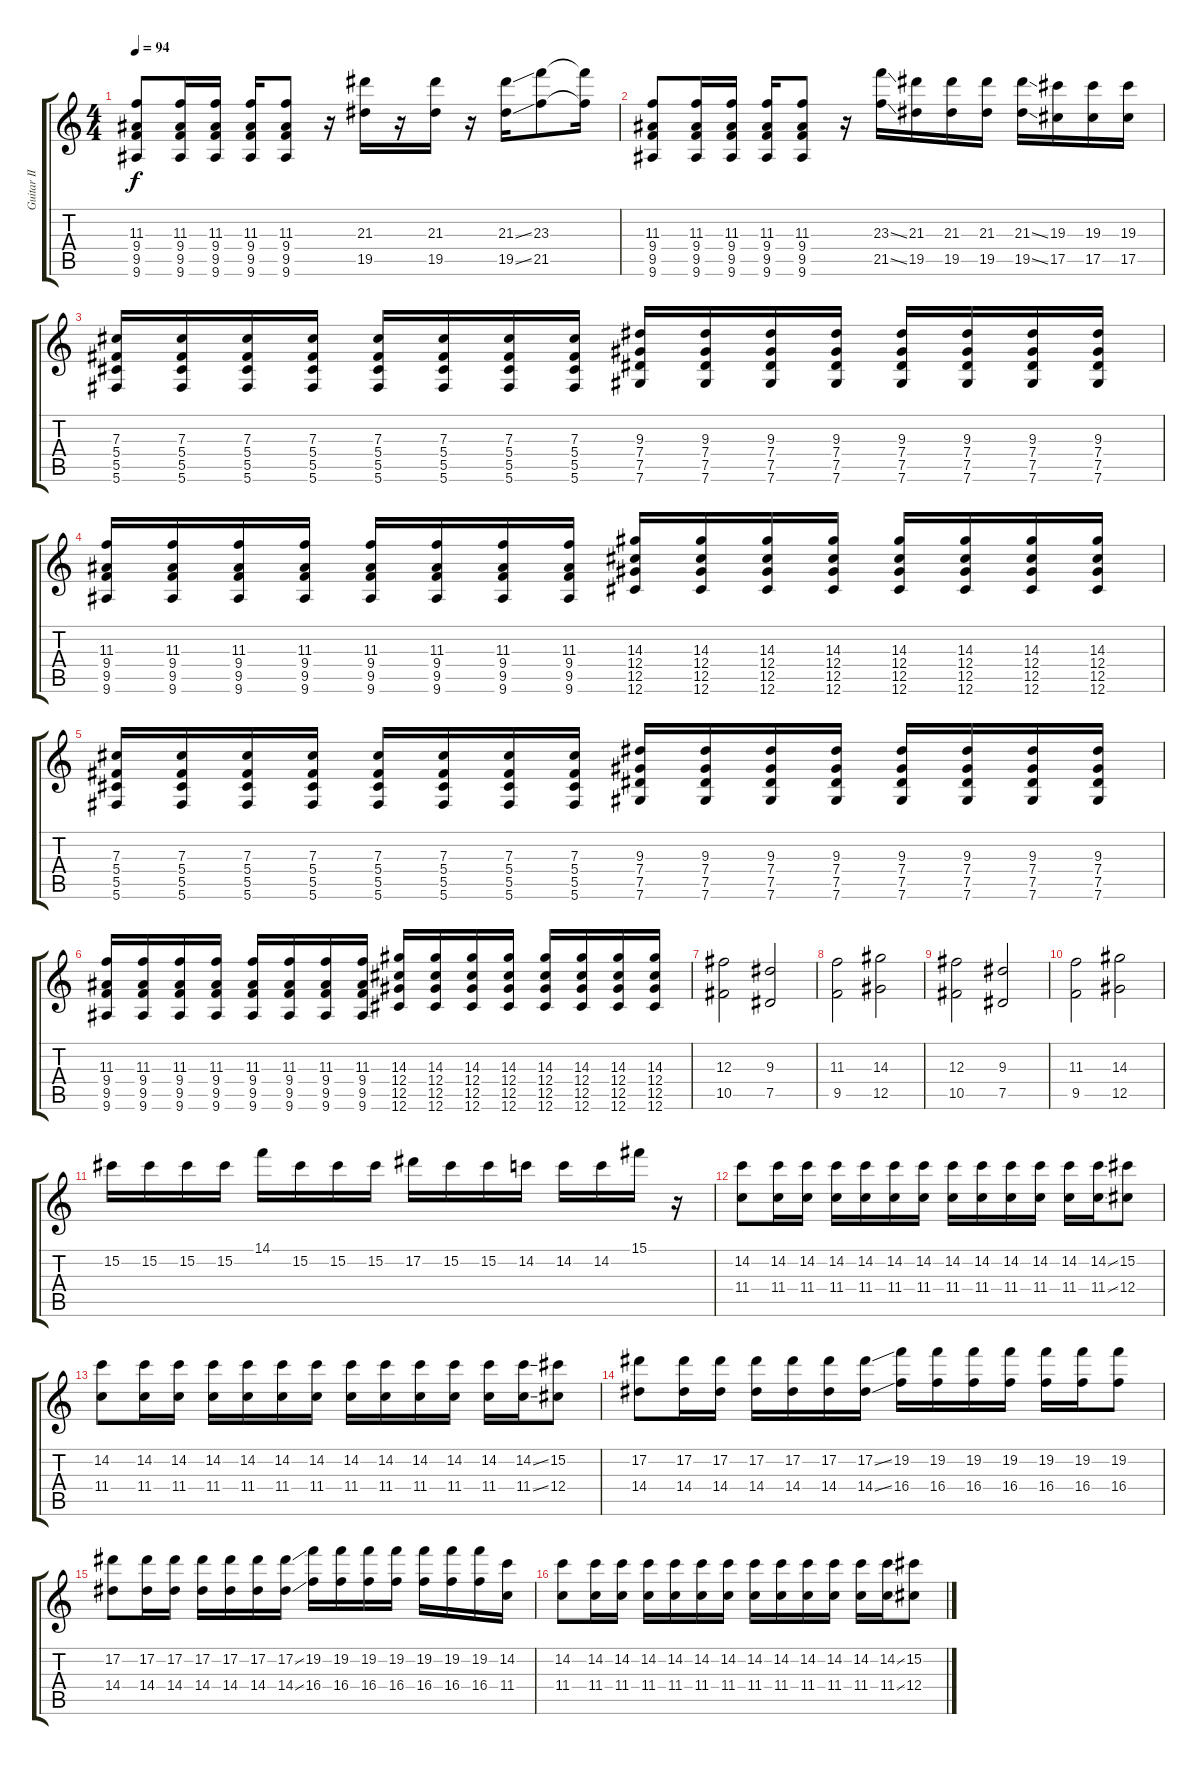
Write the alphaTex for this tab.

\track ("Guitar II" "Guitar II") {instrument distortionguitar}
\staff {score tabs}
\tuning (Eb4 Bb3 Gb3 Db3 Ab2 Db2) {hide}
\ts (4 4)
\tempo 94
\clef g2
\ks c
(11.3 9.4 9.5 9.6).8{dy f} (11.3 9.4 9.5 9.6).16 (11.3 9.4 9.5 9.6).16 (11.3 9.4 9.5 9.6).16 (11.3 9.4 9.5 9.6).8 r.16 (21.3 19.5).16 r.16 (21.3 19.5).16 r.16 (21.3{ss} 19.5{ss}).16 (23.3 21.5).8 (23.3{t} 21.5{t}).16 |
(11.3 9.4 9.5 9.6).8 (11.3 9.4 9.5 9.6).16 (11.3 9.4 9.5 9.6).16 (11.3 9.4 9.5 9.6).16 (11.3 9.4 9.5 9.6).8 r.16 (23.3{ss} 21.5{ss}).16 (21.3 19.5).16 (21.3 19.5).16 (21.3 19.5).16 (21.3{ss} 19.5{ss}).16 (19.3 17.5).16 (19.3 17.5).16 (19.3 17.5).16 |
(7.3 5.4 5.5 5.6).16 (7.3 5.4 5.5 5.6).16 (7.3 5.4 5.5 5.6).16 (7.3 5.4 5.5 5.6).16 (7.3 5.4 5.5 5.6).16 (7.3 5.4 5.5 5.6).16 (7.3 5.4 5.5 5.6).16 (7.3 5.4 5.5 5.6).16 (9.3 7.4 7.5 7.6).16 (9.3 7.4 7.5 7.6).16 (9.3 7.4 7.5 7.6).16 (9.3 7.4 7.5 7.6).16 (9.3 7.4 7.5 7.6).16 (9.3 7.4 7.5 7.6).16 (9.3 7.4 7.5 7.6).16 (9.3 7.4 7.5 7.6).16 |
(11.3 9.4 9.5 9.6).16 (11.3 9.4 9.5 9.6).16 (11.3 9.4 9.5 9.6).16 (11.3 9.4 9.5 9.6).16 (11.3 9.4 9.5 9.6).16 (11.3 9.4 9.5 9.6).16 (11.3 9.4 9.5 9.6).16 (11.3 9.4 9.5 9.6).16 (14.3 12.4 12.5 12.6).16 (14.3 12.4 12.5 12.6).16 (14.3 12.4 12.5 12.6).16 (14.3 12.4 12.5 12.6).16 (14.3 12.4 12.5 12.6).16 (14.3 12.4 12.5 12.6).16 (14.3 12.4 12.5 12.6).16 (14.3 12.4 12.5 12.6).16 |
(7.3 5.4 5.5 5.6).16 (7.3 5.4 5.5 5.6).16 (7.3 5.4 5.5 5.6).16 (7.3 5.4 5.5 5.6).16 (7.3 5.4 5.5 5.6).16 (7.3 5.4 5.5 5.6).16 (7.3 5.4 5.5 5.6).16 (7.3 5.4 5.5 5.6).16 (9.3 7.4 7.5 7.6).16 (9.3 7.4 7.5 7.6).16 (9.3 7.4 7.5 7.6).16 (9.3 7.4 7.5 7.6).16 (9.3 7.4 7.5 7.6).16 (9.3 7.4 7.5 7.6).16 (9.3 7.4 7.5 7.6).16 (9.3 7.4 7.5 7.6).16 |
(11.3 9.4 9.5 9.6).16 (11.3 9.4 9.5 9.6).16 (11.3 9.4 9.5 9.6).16 (11.3 9.4 9.5 9.6).16 (11.3 9.4 9.5 9.6).16 (11.3 9.4 9.5 9.6).16 (11.3 9.4 9.5 9.6).16 (11.3 9.4 9.5 9.6).16 (14.3 12.4 12.5 12.6).16 (14.3 12.4 12.5 12.6).16 (14.3 12.4 12.5 12.6).16 (14.3 12.4 12.5 12.6).16 (14.3 12.4 12.5 12.6).16 (14.3 12.4 12.5 12.6).16 (14.3 12.4 12.5 12.6).16 (14.3 12.4 12.5 12.6).16 |
(12.3 10.5).2 (9.3 7.5).2 |
(11.3 9.5).2 (14.3 12.5).2 |
(12.3 10.5).2 (9.3 7.5).2 |
(11.3 9.5).2 (14.3 12.5).2 |
15.2.16 15.2.16 15.2.16 15.2.16 14.1.16 15.2.16 15.2.16 15.2.16 17.2.16 15.2.16 15.2.16 14.2.16 14.2.16 14.2.16 15.1.16 r.16 |
(14.2 11.4).8 (14.2 11.4).16 (14.2 11.4).16 (14.2 11.4).16 (14.2 11.4).16 (14.2 11.4).16 (14.2 11.4).16 (14.2 11.4).16 (14.2 11.4).16 (14.2 11.4).16 (14.2 11.4).16 (14.2 11.4).16 (14.2{ss} 11.4{ss}).16 (15.2 12.4).8 |
(14.2 11.4).8 (14.2 11.4).16 (14.2 11.4).16 (14.2 11.4).16 (14.2 11.4).16 (14.2 11.4).16 (14.2 11.4).16 (14.2 11.4).16 (14.2 11.4).16 (14.2 11.4).16 (14.2 11.4).16 (14.2 11.4).16 (14.2{ss} 11.4{ss}).16 (15.2 12.4).8 |
(17.2 14.4).8 (17.2 14.4).16 (17.2 14.4).16 (17.2 14.4).16 (17.2 14.4).16 (17.2 14.4).16 (17.2{ss} 14.4{ss}).16 (19.2 16.4).16 (19.2 16.4).16 (19.2 16.4).16 (19.2 16.4).16 (19.2 16.4).16 (19.2 16.4).16 (19.2 16.4).8 |
(17.2 14.4).8 (17.2 14.4).16 (17.2 14.4).16 (17.2 14.4).16 (17.2 14.4).16 (17.2 14.4).16 (17.2{ss} 14.4{ss}).16 (19.2 16.4).16 (19.2 16.4).16 (19.2 16.4).16 (19.2 16.4).16 (19.2 16.4).16 (19.2 16.4).16 (19.2 16.4).16 (14.2 11.4).16 |
(14.2 11.4).8 (14.2 11.4).16 (14.2 11.4).16 (14.2 11.4).16 (14.2 11.4).16 (14.2 11.4).16 (14.2 11.4).16 (14.2 11.4).16 (14.2 11.4).16 (14.2 11.4).16 (14.2 11.4).16 (14.2 11.4).16 (14.2{ss} 11.4{ss}).16 (15.2 12.4).8
